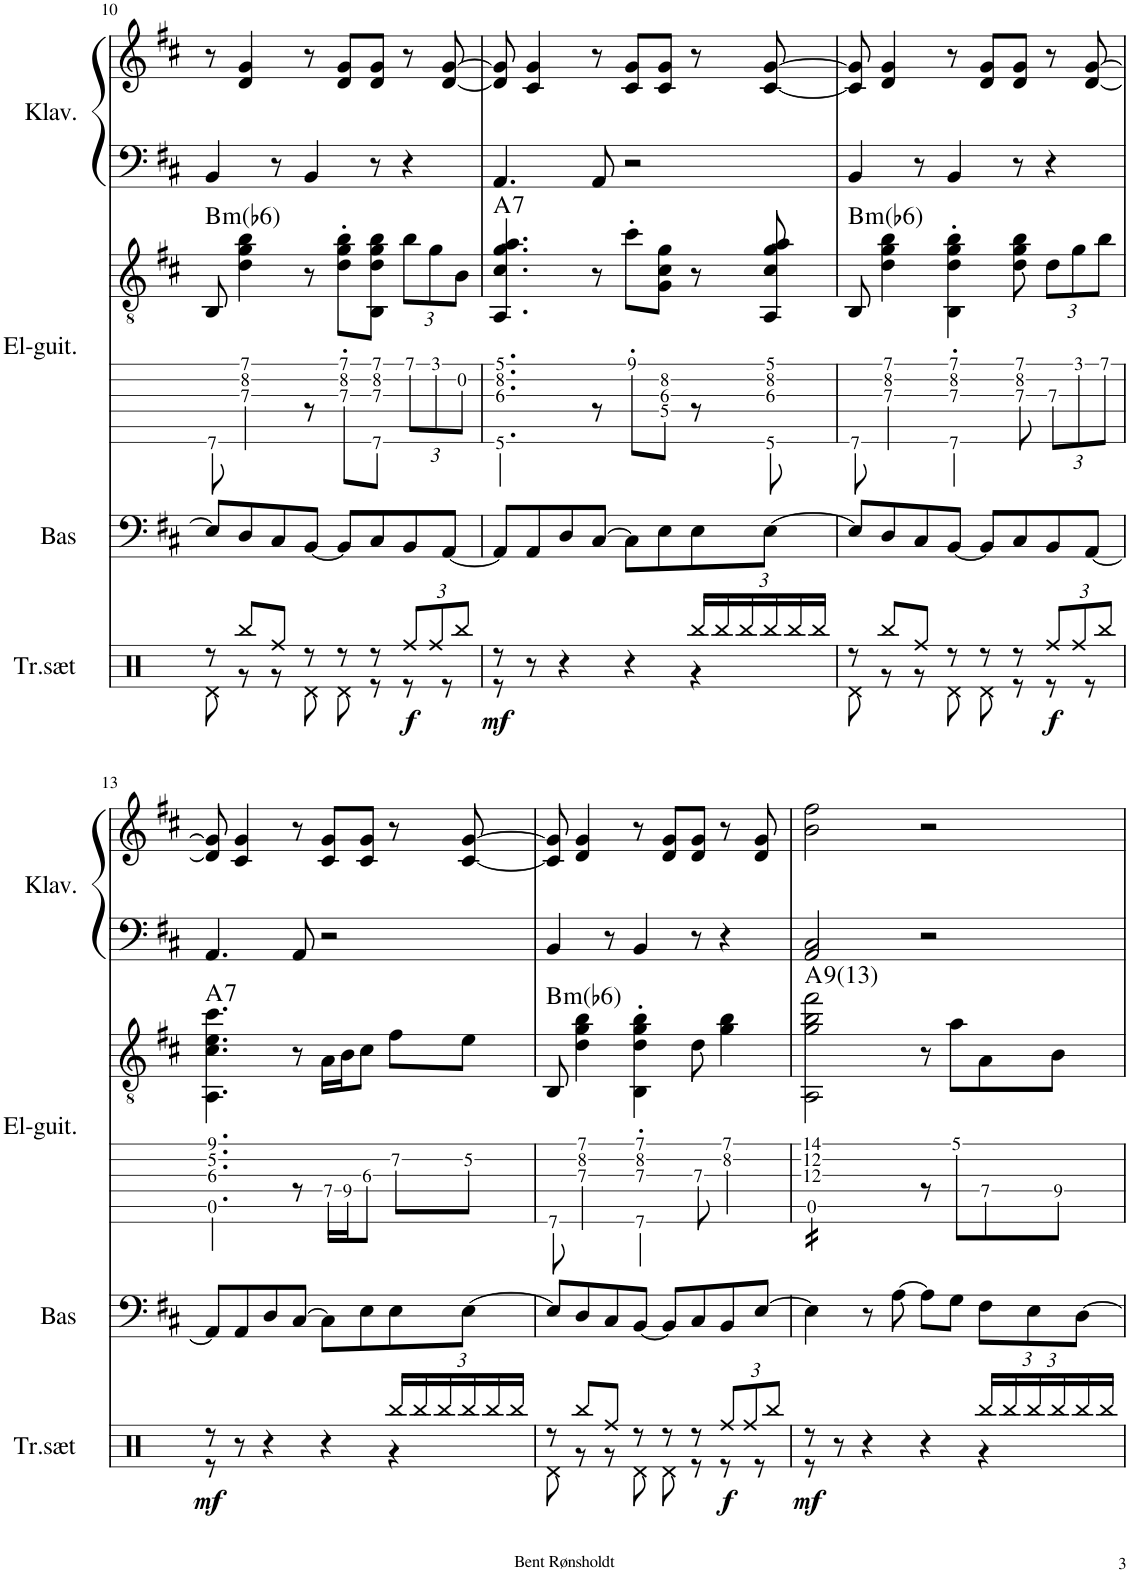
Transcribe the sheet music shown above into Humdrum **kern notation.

**kern	**dynam	**kern	**kern	**kern	**harte	**kern	**kern
*part4	*part4	*part3	*part2	*part2	*part2	*part1	*part1
*staff6	*staff6	*staff5	*staff4	*staff3	*	*staff2	*staff1
*I"Trommesæt	*	*I"Akustisk bas	*I"Elguitar	*	*	*I"Flygel	*
*I'Tr.sæt	*	*I'Bas	*I'El-guit.	*	*	*	*
!!LO:PB:g=z
*clefX	*	*clefF4	*	*clefGv2	*	*clefF4	*clefG2
*	*	*Trd7c12	*	*	*	*	*
*k[]	*	*k[f#c#]	*k[f#c#]	*k[f#c#]	*	*k[f#c#]	*k[f#c#]
*M4/4	*	*M4/4	*M4/4	*M4/4	*	*M4/4	*M4/4
=10	=10	=10	=10	=10	=10	=10	=10
*^	*	*	*	*	*	*	*
!	!	!	!	!	!	!LO:H:kt=m	!	!
8r	8Rd\	.	8E/L]	8BB\	8BB/	B:min(b6)	4BB/	8r
8Rbb/L	8r	.	8D/	4d\ 4g\ 4b\	4d\ 4g\ 4b\	.	.	4d/ 4g/
8Rff/J	8r	.	8C#/	.	.	.	8r	.
8r	8Rd\	.	[8BB/J	8r	8r	.	4BB/	8r
8r	8Rd\	.	8BB/L]	8d\' 8g\' 8b\'L	8d\' 8g\' 8b\'L	.	.	8d/ 8g/L
8r	8r	.	8C#/	8BB\ 8d\ 8g\ 8b\J	8BB\ 8d\ 8g\ 8b\J	.	8r	8d/ 8g/J
*Xbrackettup	*	*	*	*Xbrackettup	*Xbrackettup	*	*	*
!	!	!LO:DY:b	!	!	!	!	!	!
12Rff/L	8r	f	8BB/	12b\L	12b\L	.	4r	8r
12Rff/	.	.	.	12g\	12g\	.	.	.
.	8r	.	[8AA/J	.	.	.	.	[8d/ [8g/
12Rbb/J	.	.	.	12B\J	12B\J	.	.	.
=11	=11	=11	=11	=11	=11	=11	=11	=11
!	!	!LO:DY:b	!	!	!	!LO:H:kt=7	!	!
8r	8r	mf	8AA/L]	4.AA\ 4.c#\ 4.g\ 4.a\	4.AA/ 4.c#/ 4.g/ 4.a/	A:7	4.AA/	8d/] 8g/]
8r	8ryy	.	8AA/	.	.	.	.	4c#/ 4g/
*v	*v	*	*	*	*	*	*	*
4r	.	8D/	.	.	.	.	.
.	.	[8C#/J	8r	8r	.	8AA/	8r
4r	.	8C#\L]	8cc#'\L	8cc#'\L	.	2r	8c#/ 8g/L
.	.	8E\	8G\ 8c#\ 8g\J	8G\ 8c#\ 8g\J	.	.	8c#/ 8g/J
*^	*	*	*	*	*	*	*
24Rbb/LL	4r	.	8E\	8r	8r	.	.	8r
24Rbb/	.	.	.	.	.	.	.	.
24Rbb/	.	.	.	.	.	.	.	.
24Rbb/	.	.	[8E\J	8AA\ 8c#\ 8g\ 8a\	8AA/ 8c#/ 8g/ 8a/	.	.	[8c#/ [8g/
24Rbb/	.	.	.	.	.	.	.	.
24Rbb/JJ	.	.	.	.	.	.	.	.
=12	=12	=12	=12	=12	=12	=12	=12	=12
!	!	!	!	!	!	!LO:H:kt=m	!	!
8r	8Rd\	.	8E/L]	8BB\	8BB/	B:min(b6)	4BB/	8c#/] 8g/]
8Rbb/L	8r	.	8D/	4d\ 4g\ 4b\	4d\ 4g\ 4b\	.	.	4d/ 4g/
8Rff/J	8r	.	8C#/	.	.	.	8r	.
8r	8Rd\	.	[8BB/J	4BB\' 4d\' 4g\' 4b\'	4BB\' 4d\' 4g\' 4b\'	.	4BB/	8r
8r	8Rd\	.	8BB/L]	.	.	.	.	8d/ 8g/L
8r	8r	.	8C#/	8d\ 8g\ 8b\	8d\ 8g\ 8b\	.	8r	8d/ 8g/J
!	!	!LO:DY:b	!	!	!	!	!	!
12Rff/L	8r	f	8BB/	12d\L	12d\L	.	4r	8r
12Rff/	.	.	.	12g\	12g\	.	.	.
.	8r	.	[8AA/J	.	.	.	.	[8d/ [8g/
12Rbb/J	.	.	.	12b\J	12b\J	.	.	.
!!LO:LB:g=z
=13	=13	=13	=13	=13	=13	=13	=13	=13
!	!	!LO:DY:b	!	!	!	!LO:H:kt=7	!	!
8r	8r	mf	8AA/L]	4.AA\ 4.c#\ 4.e\ 4.cc#\	4.AA\ 4.c#\ 4.e\ 4.cc#\	A:7	4.AA/	8d/] 8g/]
8r	8ryy	.	8AA/	.	.	.	.	4c#/ 4g/
*v	*v	*	*	*	*	*	*	*
4r	.	8D/	.	.	.	.	.
.	.	[8C#/J	8r	8r	.	8AA/	8r
4r	.	8C#\L]	16A\LL	16A\LL	.	2r	8c#/ 8g/L
.	.	.	16B\J	16B\J	.	.	.
.	.	8E\	8c#\J	8c#\J	.	.	8c#/ 8g/J
*^	*	*	*	*	*	*	*
24Rbb/LL	4r	.	8E\	8f#\L	8f#\L	.	.	8r
24Rbb/	.	.	.	.	.	.	.	.
24Rbb/	.	.	.	.	.	.	.	.
24Rbb/	.	.	[8E\J	8e\J	8e\J	.	.	[8c#/ [8g/
24Rbb/	.	.	.	.	.	.	.	.
24Rbb/JJ	.	.	.	.	.	.	.	.
=14	=14	=14	=14	=14	=14	=14	=14	=14
!	!	!	!	!	!	!LO:H:kt=m	!	!
8r	8Rd\	.	8E/L]	8BB\	8BB/	B:min(b6)	4BB/	8c#/] 8g/]
8Rbb/L	8r	.	8D/	4d\ 4g\ 4b\	4d\ 4g\ 4b\	.	.	4d/ 4g/
8Rff/J	8r	.	8C#/	.	.	.	8r	.
8r	8Rd\	.	[8BB/J	4BB\' 4d\' 4g\' 4b\'	4BB\' 4d\' 4g\' 4b\'	.	4BB/	8r
8r	8Rd\	.	8BB/L]	.	.	.	.	8d/ 8g/L
8r	8r	.	8C#/	8d\	8d\	.	8r	8d/ 8g/J
!	!	!LO:DY:b	!	!	!	!	!	!
12Rff/L	8r	f	8BB/	4g\ 4b\	4g\ 4b\	.	4r	8r
12Rff/	.	.	.	.	.	.	.	.
.	8r	.	[8E/J	.	.	.	.	8d/ 8g/
12Rbb/J	.	.	.	.	.	.	.	.
=15	=15	=15	=15	=15	=15	=15	=15	=15
!	!	!LO:DY:b	!	!	!	!LO:H:kt=9	!	!
8r	8r	mf	4E\]	2AA\ 2g\ 2b\ 2ff#\	2AA\ 2g\ 2b\ 2ff#\	A:9(13)	2AA/ 2C#/	2b\ 2ff#\
8r	8ryy	.	.	.	.	.	.	.
*v	*v	*	*	*	*	*	*	*
4r	.	8r	.	.	.	.	.
.	.	[8A\	.	.	.	.	.
4r	.	8A\L]	8r	8r	.	2r	2r
.	.	8G\J	8a\L	8a\L	.	.	.
*^	*	*	*	*	*	*	*
*	*	*	*Xbrackettup	*	*	*	*	*
24Rbb/LL	4r	.	12F#\L	8A\	8A\	.	.	.
24Rbb/	.	.	.	.	.	.	.	.
24Rbb/	.	.	12E\	.	.	.	.	.
24Rbb/	.	.	.	8B\J	8B\J	.	.	.
24Rbb/	.	.	[12D\J	.	.	.	.	.
24Rbb/JJ	.	.	.	.	.	.	.	.
*v	*v	*	*	*	*	*	*	*
=	=	=	=	=	=	=	=
*-	*-	*-	*-	*-	*-	*-	*-
